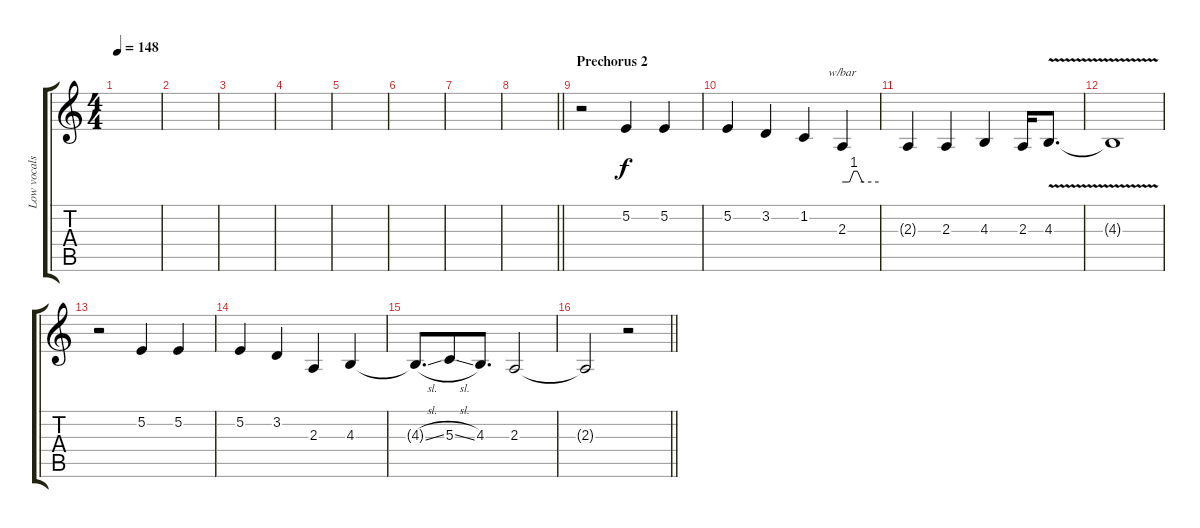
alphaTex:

\track ("Low vocals" "Low vocals") {instrument flute}
\staff {score tabs}
\tuning (E4 B3 G3 D3 A2 E2) {hide}
\ts (4 4)
\tempo 148
\clef g2
\ks c
|
|
|
|
|
|
|
\barLineRight lightlight
|
\section ("" "Prechorus 2")
r.2{beam merge} 5.2.4 5.2.4 |
5.2.4{beam merge} 3.2.4{beam merge} 1.2.4{beam merge} 2.3.4{tbe (custom default 0 0 10 0 12 0 19 4 25 4 33 0 35 0 60 0)} |
2.3{t}.4 2.3.4 4.3.4 2.3.16 4.3{v}.8{d} |
4.3{t}.1 |
r.2{beam merge} 5.2.4{beam merge} 5.2.4 |
5.2.4 3.2.4{beam merge} 2.3.4 4.3.4 |
4.3{sl t}.8{d} 5.3{sl}.8{beam merge} 4.3.8{d beam merge} 2.3.2 |
\barLineRight lightlight
2.3{t}.2 r.2
